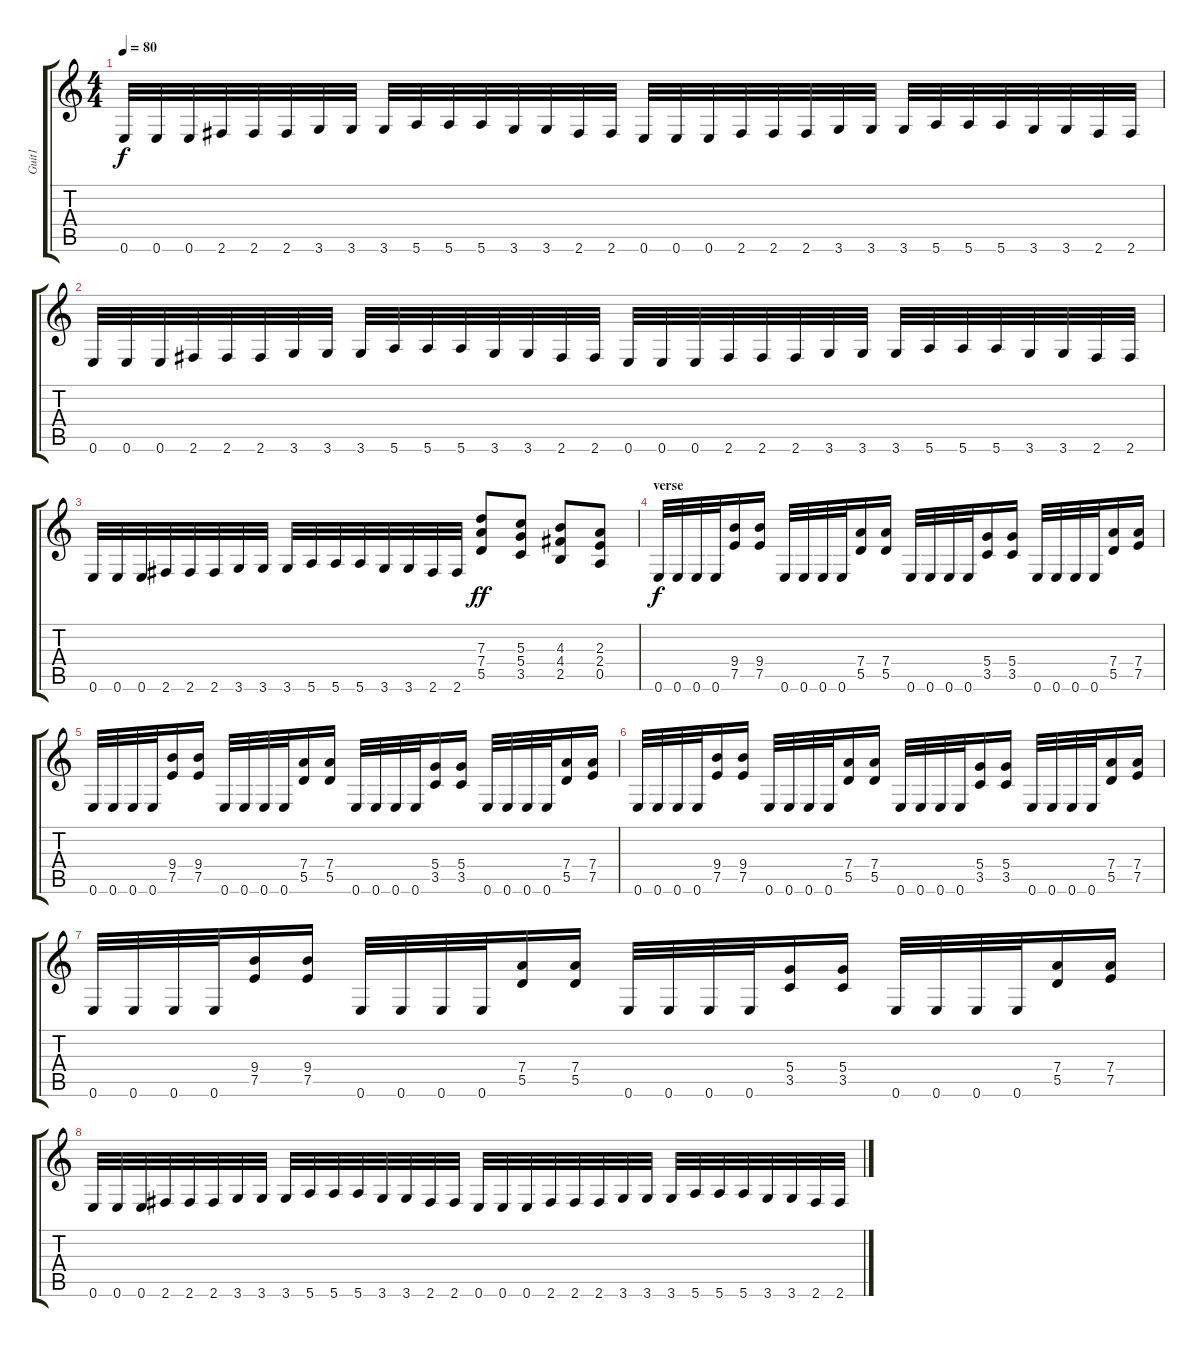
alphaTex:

\track ("Guit1" "Guit1") {instrument electricguitarclean}
\staff {score tabs}
\tuning (E4 B3 G3 D3 A2 E2) {hide}
\ts (4 4)
\tempo 80
\clef g2
\ks c
0.6.32{dy f} 0.6.32 0.6.32 2.6.32 2.6.32 2.6.32 3.6.32 3.6.32 3.6.32 5.6.32 5.6.32 5.6.32 3.6.32 3.6.32 2.6.32 2.6.32 0.6.32 0.6.32 0.6.32 2.6.32 2.6.32 2.6.32 3.6.32 3.6.32 3.6.32 5.6.32 5.6.32 5.6.32 3.6.32 3.6.32 2.6.32 2.6.32 |
0.6.32 0.6.32 0.6.32 2.6.32 2.6.32 2.6.32 3.6.32 3.6.32 3.6.32 5.6.32 5.6.32 5.6.32 3.6.32 3.6.32 2.6.32 2.6.32 0.6.32 0.6.32 0.6.32 2.6.32 2.6.32 2.6.32 3.6.32 3.6.32 3.6.32 5.6.32 5.6.32 5.6.32 3.6.32 3.6.32 2.6.32 2.6.32 |
0.6.32 0.6.32 0.6.32 2.6.32 2.6.32 2.6.32 3.6.32 3.6.32 3.6.32 5.6.32 5.6.32 5.6.32 3.6.32 3.6.32 2.6.32 2.6.32 (7.3 7.4 5.5).8{dy ff} (5.3 5.4 3.5).8 (4.3 4.4 2.5).8 (2.3 2.4 0.5).8 |
\section ("" "verse")
0.6.32{dy f volume 11 instrument overdrivenguitar} 0.6.32 0.6.32 0.6.32 (9.4 7.5).16 (9.4 7.5).16 0.6.32 0.6.32 0.6.32 0.6.32 (7.4 5.5).16 (7.4 5.5).16 0.6.32 0.6.32 0.6.32 0.6.32 (5.4 3.5).16 (5.4 3.5).16 0.6.32 0.6.32 0.6.32 0.6.32 (7.4 5.5).16 (7.4 7.5).16 |
0.6.32 0.6.32 0.6.32 0.6.32 (9.4 7.5).16 (9.4 7.5).16 0.6.32 0.6.32 0.6.32 0.6.32 (7.4 5.5).16 (7.4 5.5).16 0.6.32 0.6.32 0.6.32 0.6.32 (5.4 3.5).16 (5.4 3.5).16 0.6.32 0.6.32 0.6.32 0.6.32 (7.4 5.5).16 (7.4 7.5).16 |
0.6.32{volume 11 instrument overdrivenguitar} 0.6.32 0.6.32 0.6.32 (9.4 7.5).16 (9.4 7.5).16 0.6.32 0.6.32 0.6.32 0.6.32 (7.4 5.5).16 (7.4 5.5).16 0.6.32 0.6.32 0.6.32 0.6.32 (5.4 3.5).16 (5.4 3.5).16 0.6.32 0.6.32 0.6.32 0.6.32 (7.4 5.5).16 (7.4 7.5).16 |
0.6.32 0.6.32 0.6.32 0.6.32 (9.4 7.5).16 (9.4 7.5).16 0.6.32 0.6.32 0.6.32 0.6.32 (7.4 5.5).16 (7.4 5.5).16 0.6.32 0.6.32 0.6.32 0.6.32 (5.4 3.5).16 (5.4 3.5).16 0.6.32 0.6.32 0.6.32 0.6.32 (7.4 5.5).16 (7.4 7.5).16 |
0.6.32 0.6.32 0.6.32 2.6.32 2.6.32 2.6.32 3.6.32 3.6.32 3.6.32 5.6.32 5.6.32 5.6.32 3.6.32 3.6.32 2.6.32 2.6.32 0.6.32 0.6.32 0.6.32 2.6.32 2.6.32 2.6.32 3.6.32 3.6.32 3.6.32 5.6.32 5.6.32 5.6.32 3.6.32 3.6.32 2.6.32 2.6.32
